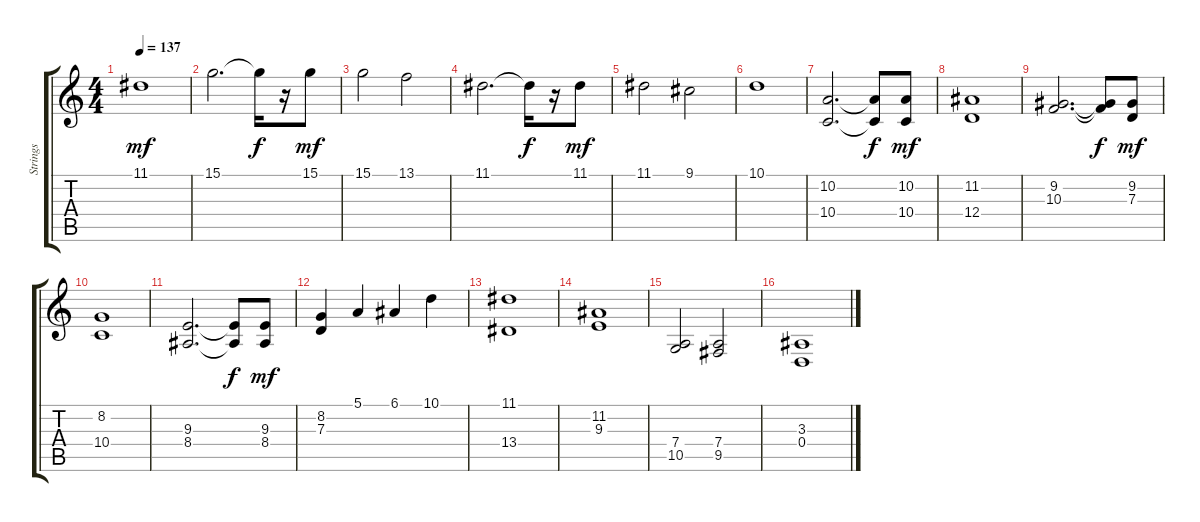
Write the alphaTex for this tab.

\track ("Strings" "Strings") {instrument stringensemble1}
\staff {score tabs}
\tuning (E4 B3 G3 D3 A2 E2) {hide}
\ts (4 4)
\tempo 137
\clef g2
\ks c
11.1.1{dy mf} |
15.1.2{d} 15.1{t}.16{dy f} r.16 15.1.8{dy mf} |
15.1.2 13.1.2 |
11.1.2{d} 11.1{t}.16{dy f} r.16 11.1.8{dy mf} |
11.1.2 9.1.2 |
10.1.1 |
(10.2 10.4).2{d} (10.2{t} 10.4{t}).8{dy f} (10.2 10.4).8{dy mf} |
(11.2 12.4).1 |
(9.2 10.3).2{d} (9.2{t} 10.3{t}).8{dy f} (9.2 7.3).8{dy mf} |
(8.2 10.4).1 |
(9.3 8.4).2{d} (9.3{t} 8.4{t}).8{dy f} (9.3 8.4).8{dy mf} |
(8.2 7.3).4 5.1.4 6.1.4 10.1.4 |
(11.1 13.4).1 |
(11.2 9.3).1 |
(7.4 10.5).2 (7.4 9.5).2 |
(3.3 0.4).1
